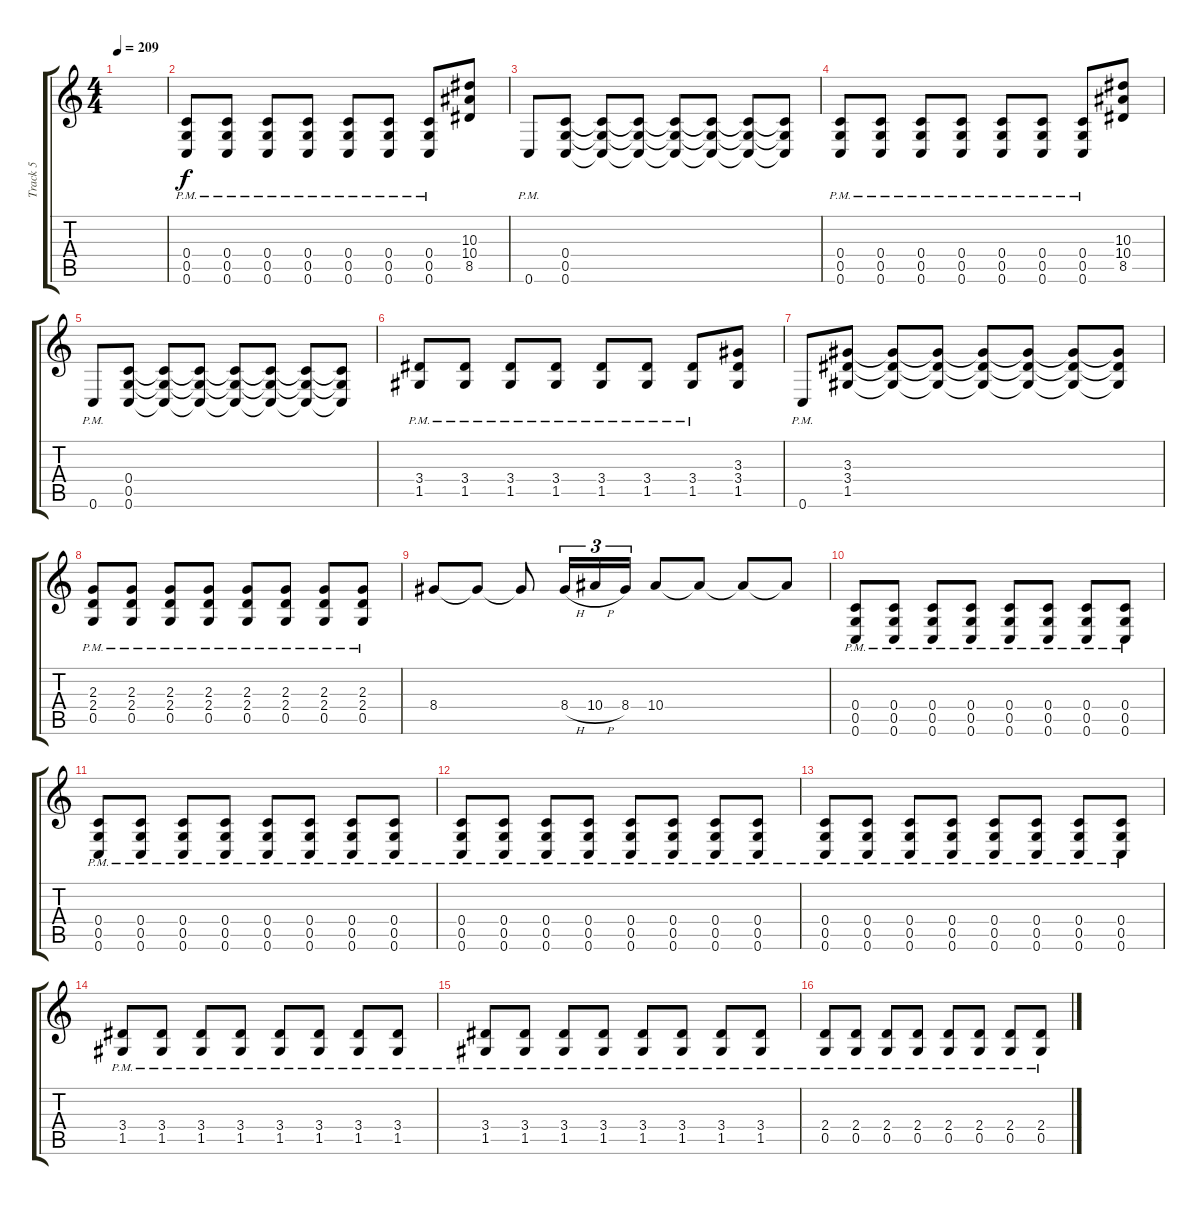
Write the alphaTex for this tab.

\track ("Track 5" "Track 5") {instrument distortionguitar}
\staff {score tabs}
\tuning (D4 A3 F3 C3 G2 C2) {hide}
\ts (4 4)
\tempo 209
\clef g2
\ks c
|
(0.4{pm} 0.5{pm} 0.6{pm}).8{volume 12} (0.4{pm} 0.5{pm} 0.6{pm}).8 (0.4{pm} 0.5{pm} 0.6{pm}).8 (0.4{pm} 0.5{pm} 0.6{pm}).8 (0.4{pm} 0.5{pm} 0.6{pm}).8 (0.4{pm} 0.5{pm} 0.6{pm}).8 (0.4{pm} 0.5{pm} 0.6{pm}).8 (10.3 10.4 8.5).8 |
0.6{pm}.8 (0.4 0.5 0.6).8 (0.4{t} 0.5{t} 0.6{t}).8 (0.4{t} 0.5{t} 0.6{t}).8 (0.4{t} 0.5{t} 0.6{t}).8 (0.4{t} 0.5{t} 0.6{t}).8 (0.4{t} 0.5{t} 0.6{t}).8 (0.4{t} 0.5{t} 0.6{t}).8 |
(0.4{pm} 0.5{pm} 0.6{pm}).8 (0.4{pm} 0.5{pm} 0.6{pm}).8 (0.4{pm} 0.5{pm} 0.6{pm}).8 (0.4{pm} 0.5{pm} 0.6{pm}).8 (0.4{pm} 0.5{pm} 0.6{pm}).8 (0.4{pm} 0.5{pm} 0.6{pm}).8 (0.4{pm} 0.5{pm} 0.6{pm}).8 (10.3 10.4 8.5).8 |
0.6{pm}.8 (0.4 0.5 0.6).8 (0.4{t} 0.5{t} 0.6{t}).8 (0.4{t} 0.5{t} 0.6{t}).8 (0.4{t} 0.5{t} 0.6{t}).8 (0.4{t} 0.5{t} 0.6{t}).8 (0.4{t} 0.5{t} 0.6{t}).8 (0.4{t} 0.5{t} 0.6{t}).8 |
(3.4{pm} 1.5{pm}).8 (3.4{pm} 1.5{pm}).8 (3.4{pm} 1.5{pm}).8 (3.4{pm} 1.5{pm}).8 (3.4{pm} 1.5{pm}).8 (3.4{pm} 1.5{pm}).8 (3.4{pm} 1.5{pm}).8 (3.3 3.4 1.5).8 |
0.6{pm}.8 (3.3 3.4 1.5).8 (3.3{t} 3.4{t} 1.5{t}).8 (3.3{t} 3.4{t} 1.5{t}).8 (3.3{t} 3.4{t} 1.5{t}).8 (3.3{t} 3.4{t} 1.5{t}).8 (3.3{t} 3.4{t} 1.5{t}).8 (3.3{t} 3.4{t} 1.5{t}).8 |
(2.3{pm} 2.4{pm} 0.5{pm}).8 (2.3{pm} 2.4{pm} 0.5{pm}).8 (2.3{pm} 2.4{pm} 0.5{pm}).8 (2.3{pm} 2.4{pm} 0.5{pm}).8 (2.3{pm} 2.4{pm} 0.5{pm}).8 (2.3{pm} 2.4{pm} 0.5{pm}).8 (2.3{pm} 2.4{pm} 0.5{pm}).8 (2.3{pm} 2.4{pm} 0.5{pm}).8 |
8.4.8 8.4{t}.8 8.4{t}.8 8.4{h}.16{tu (3 2)} 10.4{h}.16{tu (3 2)} 8.4.16{tu (3 2)} 10.4.8 10.4{t}.8 10.4{t}.8 10.4{t}.8 |
(0.4{pm} 0.5{pm} 0.6{pm}).8 (0.4{pm} 0.5{pm} 0.6{pm}).8 (0.4{pm} 0.5{pm} 0.6{pm}).8 (0.4{pm} 0.5{pm} 0.6{pm}).8 (0.4{pm} 0.5{pm} 0.6{pm}).8 (0.4{pm} 0.5{pm} 0.6{pm}).8 (0.4{pm} 0.5{pm} 0.6{pm}).8 (0.4{pm} 0.5{pm} 0.6{pm}).8 |
(0.4{pm} 0.5{pm} 0.6{pm}).8 (0.4{pm} 0.5{pm} 0.6{pm}).8 (0.4{pm} 0.5{pm} 0.6{pm}).8 (0.4{pm} 0.5{pm} 0.6{pm}).8 (0.4{pm} 0.5{pm} 0.6{pm}).8 (0.4{pm} 0.5{pm} 0.6{pm}).8 (0.4{pm} 0.5{pm} 0.6{pm}).8 (0.4{pm} 0.5{pm} 0.6{pm}).8 |
(0.4{pm} 0.5{pm} 0.6{pm}).8 (0.4{pm} 0.5{pm} 0.6{pm}).8 (0.4{pm} 0.5{pm} 0.6{pm}).8 (0.4{pm} 0.5{pm} 0.6{pm}).8 (0.4{pm} 0.5{pm} 0.6{pm}).8 (0.4{pm} 0.5{pm} 0.6{pm}).8 (0.4{pm} 0.5{pm} 0.6{pm}).8 (0.4{pm} 0.5{pm} 0.6{pm}).8 |
(0.4{pm} 0.5{pm} 0.6{pm}).8 (0.4{pm} 0.5{pm} 0.6{pm}).8 (0.4{pm} 0.5{pm} 0.6{pm}).8 (0.4{pm} 0.5{pm} 0.6{pm}).8 (0.4{pm} 0.5{pm} 0.6{pm}).8 (0.4{pm} 0.5{pm} 0.6{pm}).8 (0.4{pm} 0.5{pm} 0.6{pm}).8 (0.4{pm} 0.5{pm} 0.6{pm}).8 |
(3.4{pm} 1.5{pm}).8 (3.4{pm} 1.5{pm}).8 (3.4{pm} 1.5{pm}).8 (3.4{pm} 1.5{pm}).8 (3.4{pm} 1.5{pm}).8 (3.4{pm} 1.5{pm}).8 (3.4{pm} 1.5{pm}).8 (3.4{pm} 1.5{pm}).8 |
(3.4{pm} 1.5{pm}).8 (3.4{pm} 1.5{pm}).8 (3.4{pm} 1.5{pm}).8 (3.4{pm} 1.5{pm}).8 (3.4{pm} 1.5{pm}).8 (3.4{pm} 1.5{pm}).8 (3.4{pm} 1.5{pm}).8 (3.4{pm} 1.5{pm}).8 |
(2.4{pm} 0.5{pm}).8 (2.4{pm} 0.5{pm}).8 (2.4{pm} 0.5{pm}).8 (2.4{pm} 0.5{pm}).8 (2.4{pm} 0.5{pm}).8 (2.4{pm} 0.5{pm}).8 (2.4{pm} 0.5{pm}).8 (2.4{pm} 0.5{pm}).8
